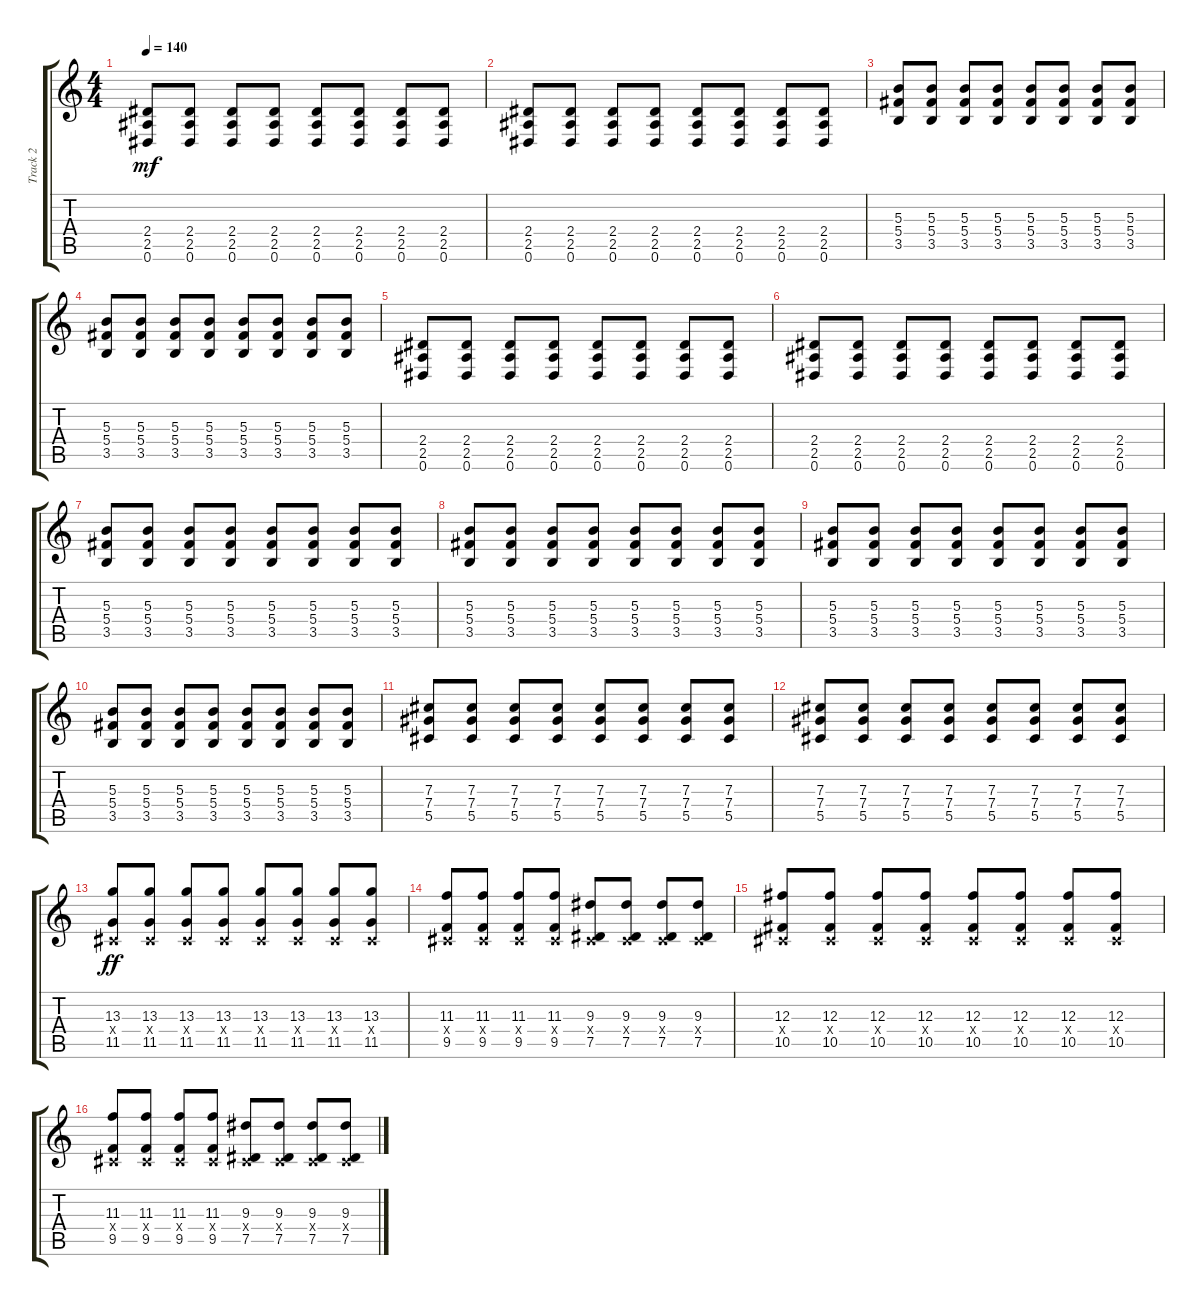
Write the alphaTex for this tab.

\track ("Track 2" "Track 2") {instrument overdrivenguitar}
\staff {score tabs}
\tuning (Eb4 Bb3 Gb3 Db3 Ab2 Eb2) {hide}
\ts (4 4)
\tempo 140
\clef g2
\ks c
(2.4 2.5 0.6).8{dy mf} (2.4 2.5 0.6).8 (2.4 2.5 0.6).8 (2.4 2.5 0.6).8 (2.4 2.5 0.6).8 (2.4 2.5 0.6).8 (2.4 2.5 0.6).8 (2.4 2.5 0.6).8 |
(2.4 2.5 0.6).8 (2.4 2.5 0.6).8 (2.4 2.5 0.6).8 (2.4 2.5 0.6).8 (2.4 2.5 0.6).8 (2.4 2.5 0.6).8 (2.4 2.5 0.6).8 (2.4 2.5 0.6).8 |
(5.3 5.4 3.5).8 (5.3 5.4 3.5).8 (5.3 5.4 3.5).8 (5.3 5.4 3.5).8 (5.3 5.4 3.5).8 (5.3 5.4 3.5).8 (5.3 5.4 3.5).8 (5.3 5.4 3.5).8 |
(5.3 5.4 3.5).8 (5.3 5.4 3.5).8 (5.3 5.4 3.5).8 (5.3 5.4 3.5).8 (5.3 5.4 3.5).8 (5.3 5.4 3.5).8 (5.3 5.4 3.5).8 (5.3 5.4 3.5).8 |
(2.4 2.5 0.6).8 (2.4 2.5 0.6).8 (2.4 2.5 0.6).8 (2.4 2.5 0.6).8 (2.4 2.5 0.6).8 (2.4 2.5 0.6).8 (2.4 2.5 0.6).8 (2.4 2.5 0.6).8 |
(2.4 2.5 0.6).8 (2.4 2.5 0.6).8 (2.4 2.5 0.6).8 (2.4 2.5 0.6).8 (2.4 2.5 0.6).8 (2.4 2.5 0.6).8 (2.4 2.5 0.6).8 (2.4 2.5 0.6).8 |
(5.3 5.4 3.5).8 (5.3 5.4 3.5).8 (5.3 5.4 3.5).8 (5.3 5.4 3.5).8 (5.3 5.4 3.5).8 (5.3 5.4 3.5).8 (5.3 5.4 3.5).8 (5.3 5.4 3.5).8 |
(5.3 5.4 3.5).8 (5.3 5.4 3.5).8 (5.3 5.4 3.5).8 (5.3 5.4 3.5).8 (5.3 5.4 3.5).8 (5.3 5.4 3.5).8 (5.3 5.4 3.5).8 (5.3 5.4 3.5).8 |
(5.3 5.4 3.5).8 (5.3 5.4 3.5).8 (5.3 5.4 3.5).8 (5.3 5.4 3.5).8 (5.3 5.4 3.5).8 (5.3 5.4 3.5).8 (5.3 5.4 3.5).8 (5.3 5.4 3.5).8 |
(5.3 5.4 3.5).8 (5.3 5.4 3.5).8 (5.3 5.4 3.5).8 (5.3 5.4 3.5).8 (5.3 5.4 3.5).8 (5.3 5.4 3.5).8 (5.3 5.4 3.5).8 (5.3 5.4 3.5).8 |
(7.3 7.4 5.5).8 (7.3 7.4 5.5).8 (7.3 7.4 5.5).8 (7.3 7.4 5.5).8 (7.3 7.4 5.5).8 (7.3 7.4 5.5).8 (7.3 7.4 5.5).8 (7.3 7.4 5.5).8 |
(7.3 7.4 5.5).8 (7.3 7.4 5.5).8 (7.3 7.4 5.5).8 (7.3 7.4 5.5).8 (7.3 7.4 5.5).8 (7.3 7.4 5.5).8 (7.3 7.4 5.5).8 (7.3 7.4 5.5).8 |
(13.3 0.4{x} 11.5).8{dy ff} (13.3 0.4{x} 11.5).8 (13.3 0.4{x} 11.5).8 (13.3 0.4{x} 11.5).8 (13.3 0.4{x} 11.5).8 (13.3 0.4{x} 11.5).8 (13.3 0.4{x} 11.5).8 (13.3 0.4{x} 11.5).8 |
(11.3 0.4{x} 9.5).8 (11.3 0.4{x} 9.5).8 (11.3 0.4{x} 9.5).8 (11.3 0.4{x} 9.5).8 (9.3 0.4{x} 7.5).8 (9.3 0.4{x} 7.5).8 (9.3 0.4{x} 7.5).8 (9.3 0.4{x} 7.5).8 |
(12.3 0.4{x} 10.5).8 (12.3 0.4{x} 10.5).8 (12.3 0.4{x} 10.5).8 (12.3 0.4{x} 10.5).8 (12.3 0.4{x} 10.5).8 (12.3 0.4{x} 10.5).8 (12.3 0.4{x} 10.5).8 (12.3 0.4{x} 10.5).8 |
(11.3 0.4{x} 9.5).8 (11.3 0.4{x} 9.5).8 (11.3 0.4{x} 9.5).8 (11.3 0.4{x} 9.5).8 (9.3 0.4{x} 7.5).8 (9.3 0.4{x} 7.5).8 (9.3 0.4{x} 7.5).8 (9.3 0.4{x} 7.5).8
